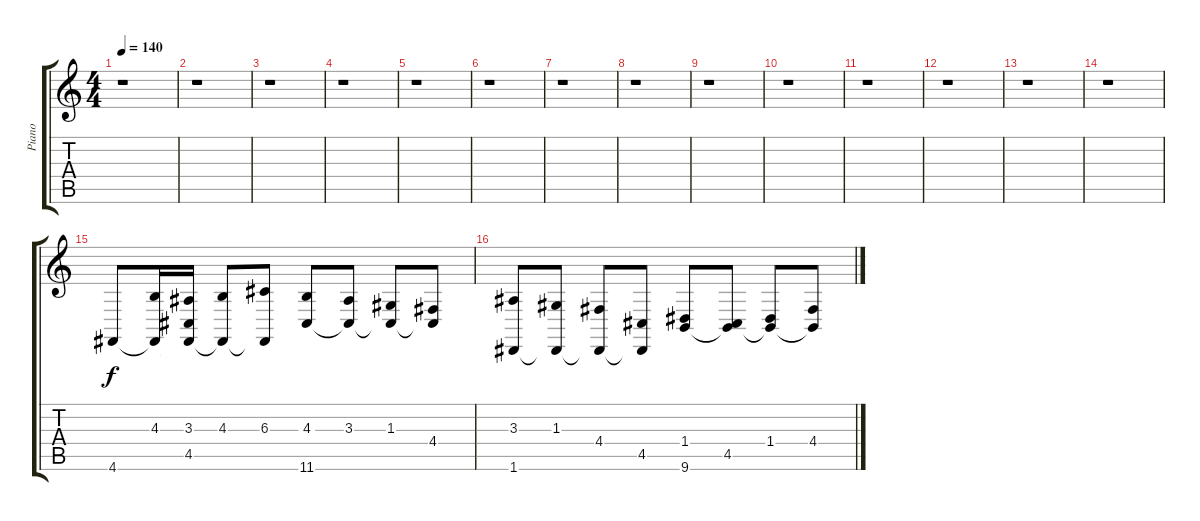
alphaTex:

\track ("Piano" "Piano") {instrument harpsichord}
\staff {score tabs}
\tuning (E4 B3 G3 D3 A2 D2) {hide}
\ts (4 4)
\tempo 140
\clef g2
\ks c
r.1{dy f} |
r.1 |
r.1 |
r.1 |
r.1 |
r.1 |
r.1 |
r.1 |
r.1 |
r.1 |
r.1 |
r.1 |
r.1 |
r.1 |
4.6.8 (4.3 4.6{t}).16 (3.3 4.5 4.6{t}).16 (4.3 4.6{t}).8 (6.3 4.6{t}).8 (4.3 11.6).8 (3.3 11.6{t}).8 (1.3 11.6{t}).8 (4.4 11.6{t}).8 |
(3.3 1.6).8 (1.3 1.6{t}).8 (4.4 1.6{t}).8 (4.5 1.6{t}).8 (1.4 9.6).8 (4.5 9.6{t}).8 (1.4 9.6{t}).8 (4.4 9.6{t}).8
